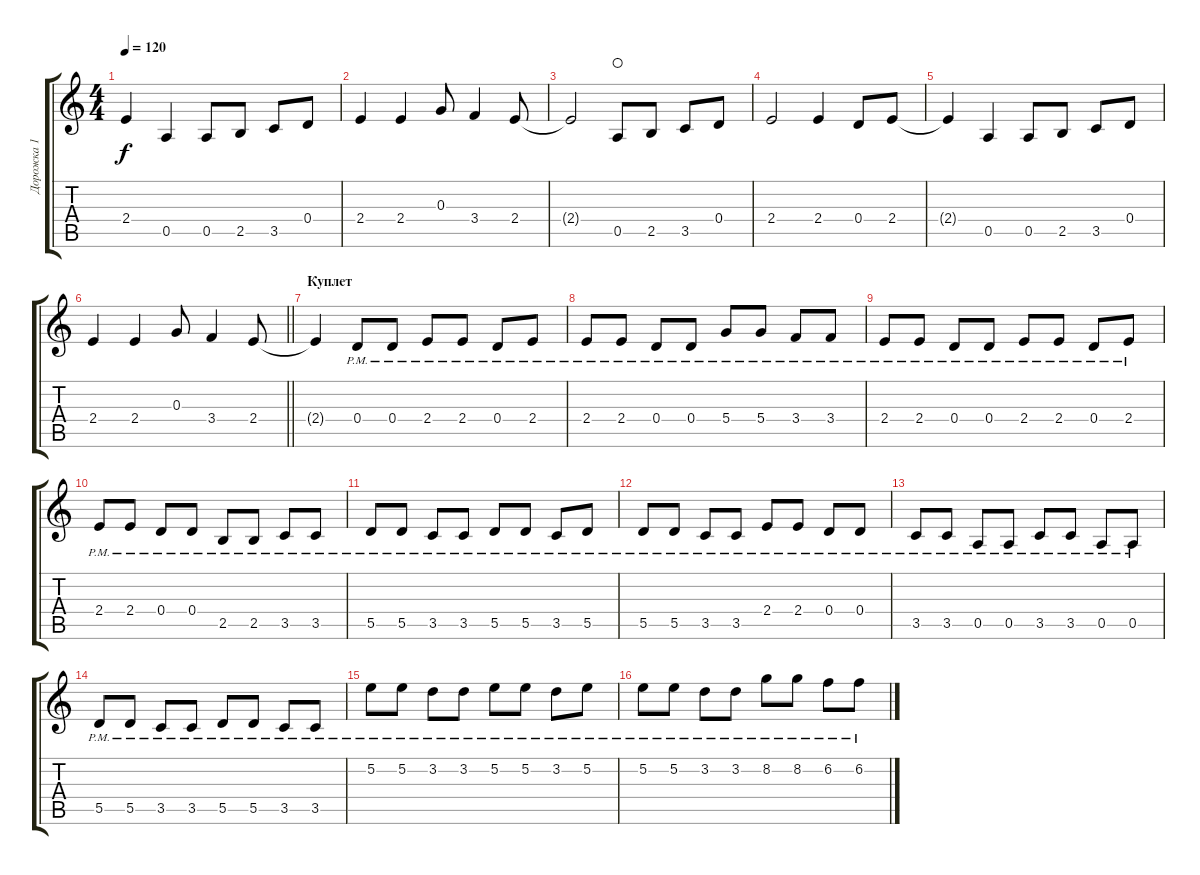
\track ("Дорожка 1" "Дорожка 1") {instrument overdrivenguitar}
\staff {score tabs}
\tuning (E4 B3 G3 D3 A2 E2) {hide}
\ts (4 4)
\tempo 120
\clef g2
\ks c
2.4{t}.4{dy f} 0.5.4 0.5.8 2.5.8 3.5.8 0.4.8 |
2.4.4 2.4.4 0.3.8 3.4.4 2.4.8 |
2.4{t}.2 0.5.8{waho} 2.5.8 3.5.8 0.4.8 |
2.4.2 2.4.4 0.4.8 2.4.8 |
2.4{t}.4 0.5.4 0.5.8 2.5.8 3.5.8 0.4.8 |
\barLineRight lightlight
2.4.4 2.4.4 0.3.8 3.4.4 2.4.8 |
\section ("" "Куплет")
2.4{t}.4 0.4{pm}.8 0.4{pm}.8 2.4{pm}.8 2.4{pm}.8 0.4{pm}.8 2.4{pm}.8 |
2.4{pm}.8 2.4{pm}.8 0.4{pm}.8 0.4{pm}.8 5.4{pm}.8 5.4{pm}.8 3.4{pm}.8 3.4{pm}.8 |
2.4{pm}.8 2.4{pm}.8 0.4{pm}.8 0.4{pm}.8 2.4{pm}.8 2.4{pm}.8 0.4{pm}.8 2.4{pm}.8 |
2.4{pm}.8 2.4{pm}.8 0.4{pm}.8 0.4{pm}.8 2.5{pm}.8 2.5{pm}.8 3.5{pm}.8 3.5{pm}.8 |
5.5{pm}.8 5.5{pm}.8 3.5{pm}.8 3.5{pm}.8 5.5{pm}.8 5.5{pm}.8 3.5{pm}.8 5.5{pm}.8 |
5.5{pm}.8 5.5{pm}.8 3.5{pm}.8 3.5{pm}.8 2.4{pm}.8 2.4{pm}.8 0.4{pm}.8 0.4{pm}.8 |
3.5{pm}.8 3.5{pm}.8 0.5{pm}.8 0.5{pm}.8 3.5{pm}.8 3.5{pm}.8 0.5{pm}.8 0.5{pm}.8 |
5.5{pm}.8 5.5{pm}.8 3.5{pm}.8 3.5{pm}.8 5.5{pm}.8 5.5{pm}.8 3.5{pm}.8 3.5{pm}.8 |
5.2{pm}.8 5.2{pm}.8 3.2{pm}.8 3.2{pm}.8 5.2{pm}.8 5.2{pm}.8 3.2{pm}.8 5.2{pm}.8 |
5.2{pm}.8 5.2{pm}.8 3.2{pm}.8 3.2{pm}.8 8.2{pm}.8 8.2{pm}.8 6.2{pm}.8 6.2{pm}.8
